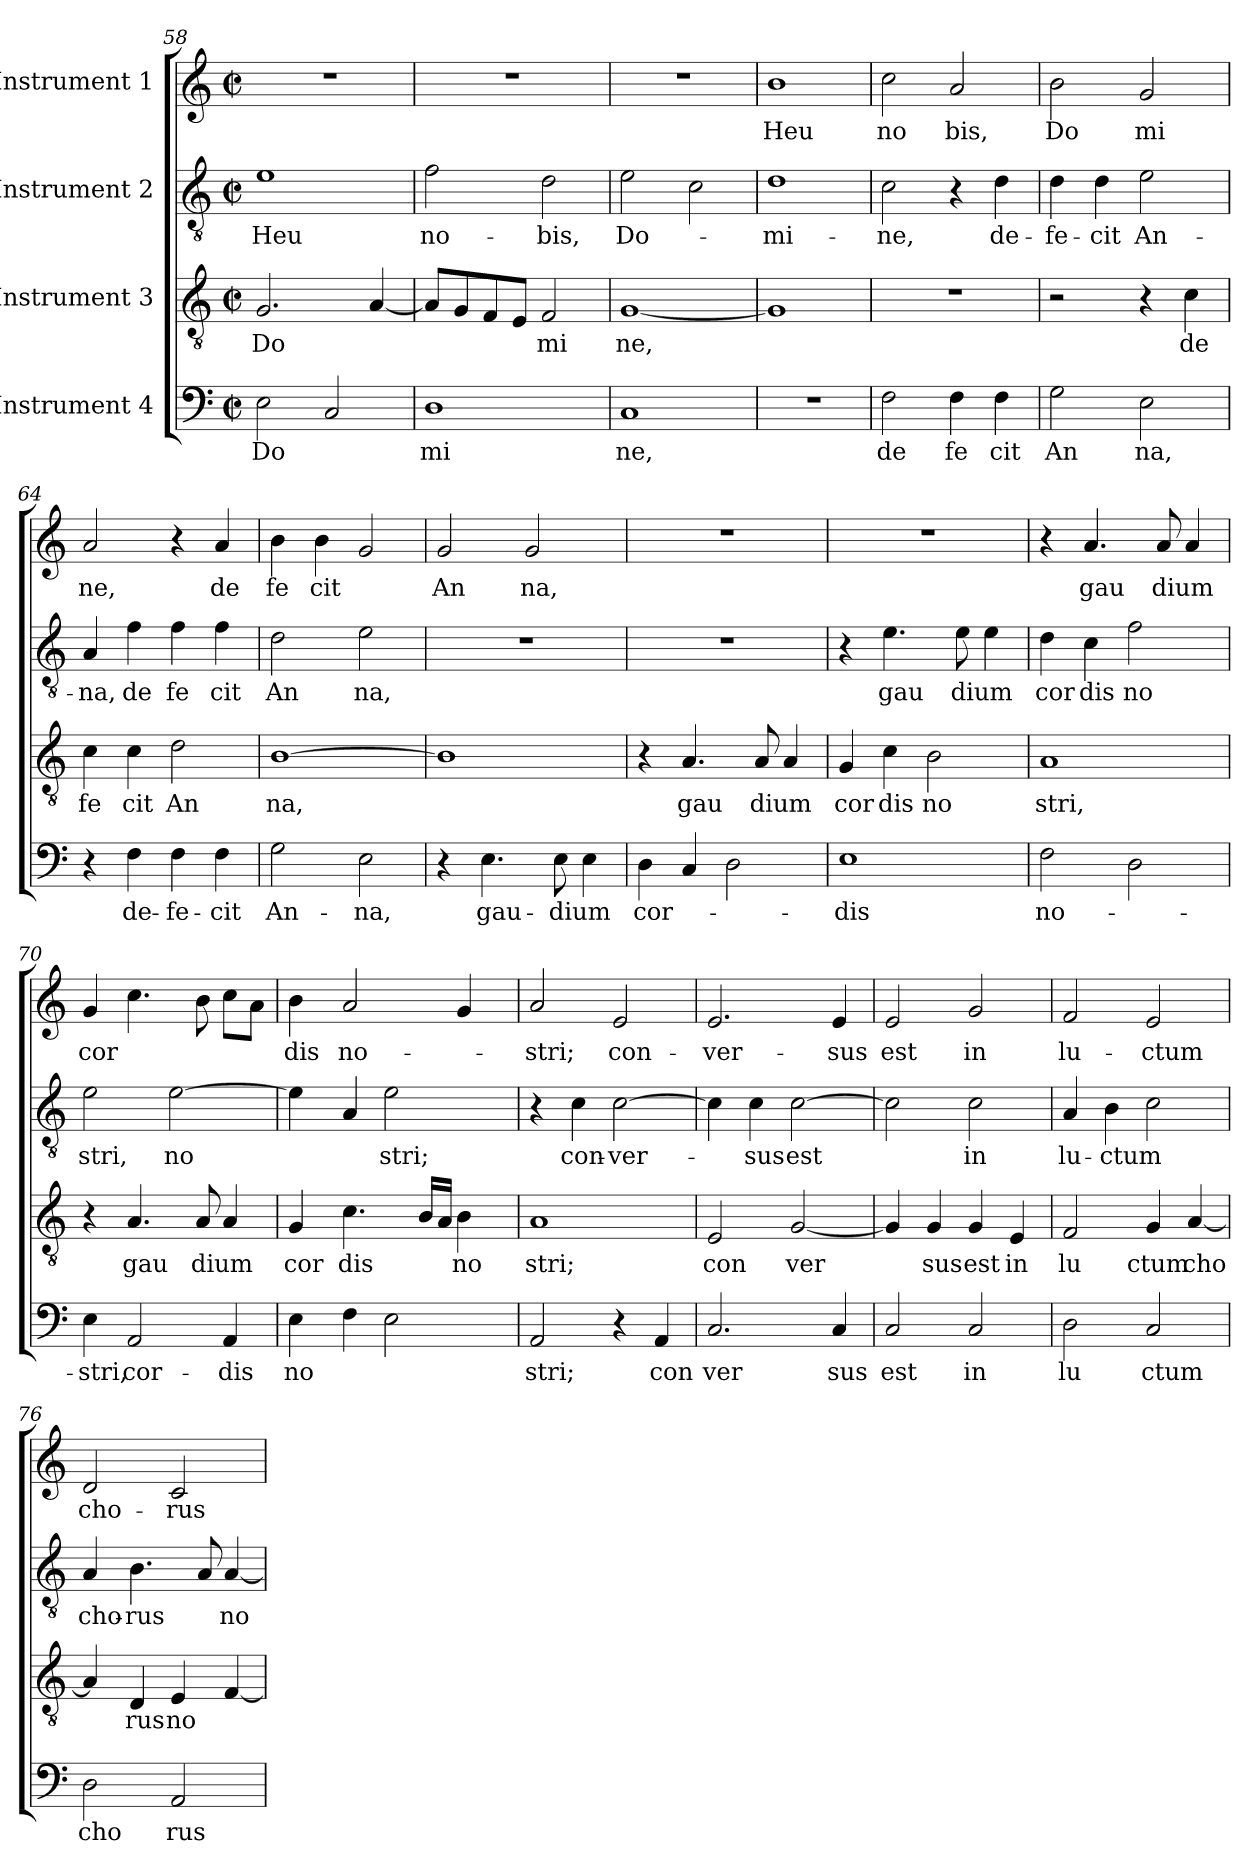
**kern	**text	**kern	**text	**kern	**text	**kern	**text
*part4	*part4	*part3	*part3	*part2	*part2	*part1	*part1
*staff4	*staff4	*staff3	*staff3	*staff2	*staff2	*staff1	*staff1
*I"Instrument 4	*	*I"Instrument 3	*	*I"Instrument 2	*	*I"Instrument 1	*
*clefF4	*	*clefGv2	*	*clefGv2	*	*clefG2	*
*M2/2	*	*M2/2	*	*M2/2	*	*M2/2	*
*met(c|)	*	*met(c|)	*	*met(c|)	*	*met(c|)	*
=58	=58	=58	=58	=58	=58	=58	=58
!	!LO:LY:b	!	!LO:LY:b	!	!LO:LY:b:cj	!	!
2E\	Do	2.G/	Do	1e	Heu	1r	.
2C/	.	.	.	.	.	.	.
.	.	[<4A/	.	.	.	.	.
=59	=59	=59	=59	=59	=59	=59	=59
!	!LO:LY:b:cj	!	!	!	!LO:LY:b:cj	!	!
1D	mi	8A/L]	.	2f\	no-	1r	.
.	.	8G/	.	.	.	.	.
.	.	8F/	.	.	.	.	.
.	.	8E/J	.	.	.	.	.
!	!	!	!LO:LY:b:cj	!	!LO:LY:b:cj	!	!
.	.	2F/	mi	2d\	-bis,	.	.
=60	=60	=60	=60	=60	=60	=60	=60
!	!LO:LY:b:cj	!	!LO:LY:b:cj	!	!LO:LY:b	!	!
1C	ne,	[<1G	ne,	2e\	Do-	1r	.
.	.	.	.	2c\	.	.	.
=61	=61	=61	=61	=61	=61	=61	=61
!	!	!	!	!	!LO:LY:b:cj	!	!LO:LY:b:cj
1r	.	1G]	.	1d	-mi-	1b	Heu
=62	=62	=62	=62	=62	=62	=62	=62
!	!LO:LY:b:cj	!	!	!	!LO:LY:b:cj	!	!LO:LY:b:cj
2F\	de	1r	.	2c\	-ne,	2cc\	no
!	!LO:LY:b:cj	!	!	!	!	!	!LO:LY:b:cj
4F\	fe	.	.	4r	.	2a/	bis,
!	!LO:LY:b:cj	!	!	!	!LO:LY:b:cj	!	!
4F\	cit	.	.	4d\	de-	.	.
=63	=63	=63	=63	=63	=63	=63	=63
!	!LO:LY:b:cj	!	!	!	!LO:LY:b:cj	!	!LO:LY:b:cj
2G\	An	2r	.	4d\	-fe-	2b\	Do
!	!	!	!	!	!LO:LY:b:cj	!	!
.	.	.	.	4d\	-cit	.	.
!	!LO:LY:b:cj	!	!	!	!LO:LY:b:cj	!	!LO:LY:b:cj
2E\	na,	4r	.	2e\	An-	2g/	mi
!	!	!	!LO:LY:b:cj	!	!	!	!
.	.	4c\	de	.	.	.	.
!!LO:PB:g=z
=64	=64	=64	=64	=64	=64	=64	=64
!	!	!	!LO:LY:b:cj	!	!LO:LY:b:cj	!	!LO:LY:b:cj
4r	.	4c\	fe	4A/	-na,	2a/	ne,
!	!LO:LY:b:cj	!	!LO:LY:b:cj	!	!LO:LY:b:cj	!	!
4F\	de-	4c\	cit	4f\	de	.	.
!	!LO:LY:b:cj	!	!LO:LY:b:cj	!	!LO:LY:b:cj	!	!
4F\	-fe-	2d\	An	4f\	fe	4r	.
!	!LO:LY:b:cj	!	!	!	!LO:LY:b:cj	!	!LO:LY:b:cj
4F\	-cit	.	.	4f\	cit	4a/	de
=65	=65	=65	=65	=65	=65	=65	=65
!	!LO:LY:b:cj	!	!LO:LY:b:cj	!	!LO:LY:b:cj	!	!LO:LY:b:cj
2G\	An-	[>1B	na,	2d\	An	4b\	fe
!	!	!	!	!	!	!	!LO:LY:b
.	.	.	.	.	.	4b\	cit
!	!LO:LY:b:cj	!	!	!	!LO:LY:b:cj	!	!
2E\	-na,	.	.	2e\	na,	2g/	.
=66	=66	=66	=66	=66	=66	=66	=66
!	!	!	!	!	!	!	!LO:LY:b:cj
4r	.	1B]	.	1r	.	2g/	An
!	!LO:LY:b:cj	!	!	!	!	!	!
4.E\	gau-	.	.	.	.	.	.
!	!	!	!	!	!	!	!LO:LY:b:cj
.	.	.	.	.	.	2g/	na,
!	!LO:LY:b	!	!	!	!	!	!
8E\	-dium	.	.	.	.	.	.
4E\	.	.	.	.	.	.	.
=67	=67	=67	=67	=67	=67	=67	=67
!	!LO:LY:b	!	!	!	!	!	!
4D\	cor-	4r	.	1r	.	1r	.
!	!	!	!LO:LY:b:cj	!	!	!	!
4C/	.	4.A/	gau	.	.	.	.
2D\	.	.	.	.	.	.	.
!	!	!	!LO:LY:b	!	!	!	!
.	.	8A/	dium	.	.	.	.
.	.	4A/	.	.	.	.	.
=68	=68	=68	=68	=68	=68	=68	=68
!	!LO:LY:b:cj	!	!LO:LY:b:cj	!	!	!	!
1E	-dis	4G/	cor	4r	.	1r	.
!	!	!	!LO:LY:b:cj	!	!LO:LY:b:cj	!	!
.	.	4c\	dis	4.e\	gau	.	.
!	!	!	!LO:LY:b:cj	!	!	!	!
.	.	2B\	no	.	.	.	.
!	!	!	!	!	!LO:LY:b	!	!
.	.	.	.	8e\	dium	.	.
.	.	.	.	4e\	.	.	.
=69	=69	=69	=69	=69	=69	=69	=69
!	!LO:LY:b:cj	!	!LO:LY:b:cj	!	!LO:LY:b:cj	!	!
2F\	no-	1A	stri,	4d\	cor	4r	.
!	!	!	!	!	!LO:LY:b:cj	!	!LO:LY:b:cj
.	.	.	.	4c\	dis	4.a/	gau
!	!	!	!	!	!LO:LY:b:cj	!	!
2D\	.	.	.	2f\	no	.	.
!	!	!	!	!	!	!	!LO:LY:b
.	.	.	.	.	.	8a/	dium
.	.	.	.	.	.	4a/	.
=70	=70	=70	=70	=70	=70	=70	=70
!	!LO:LY:b:cj	!	!	!	!LO:LY:b:cj	!	!LO:LY:b
4E\	-stri,	4r	.	2e\	stri,	4g/	cor
!	!LO:LY:b:cj	!	!LO:LY:b:cj	!	!	!	!
2AA/	cor-	4.A/	gau	.	.	4.cc\	.
!	!	!	!	!	!LO:LY:b:cj	!	!
.	.	.	.	[>2e\	no	.	.
!	!	!	!LO:LY:b	!	!	!	!
.	.	8A/	dium	.	.	8b\	.
!	!LO:LY:b:cj	!	!	!	!	!	!
4AA/	-dis	4A/	.	.	.	8cc\L	.
.	.	.	.	.	.	8a\J	.
!!LO:LB:g=z
=71	=71	=71	=71	=71	=71	=71	=71
!	!LO:LY:b:cj	!	!LO:LY:b:cj	!	!	!	!LO:LY:b:cj
*	*	*	*	*^	*	*	*
4E\	no	4G/	cor	4e\]	16.ryy	.	4b\	dis
.	.	.	.	.	2ryy	.	.	.
!	!	!	!LO:LY:b	!	!	!	!	!LO:LY:b:cj
4F\	.	4.c\	dis	4A/	.	.	2a/	no-
!	!	!	!	!	!	!LO:LY:b:cj	!	!
2E\	.	.	.	2e\	.	stri;	.	.
.	.	.	.	.	4ryy	.	.	.
.	.	16B/L	.	.	.	.	.	.
.	.	16A/J	.	.	.	.	.	.
!	!	!	!LO:LY:b:cj	!	!	!	!	!
.	.	4B\	no	.	.	.	4g/	.
.	.	.	.	.	8ryy	.	.	.
.	.	.	.	.	32ryy	.	.	.
=72	=72	=72	=72	=72	=72	=72	=72	=72
!	!LO:LY:b:cj	!	!LO:LY:b:cj	!	!	!	!	!LO:LY:b:cj
*	*	*	*	*v	*v	*	*	*
2AA/	stri;	1A	stri;	4r	.	2a/	-stri;
!	!	!	!	!	!LO:LY:b:cj	!	!
.	.	.	.	4c\	con-	.	.
!	!	!	!	!	!LO:LY:b	!	!LO:LY:b:cj
4r	.	.	.	[>2c\	-ver-	2e/	con-
!	!LO:LY:b:cj	!	!	!	!	!	!
4AA/	con	.	.	.	.	.	.
=73	=73	=73	=73	=73	=73	=73	=73
!	!LO:LY:b:cj	!	!LO:LY:b:cj	!	!	!	!LO:LY:b:cj
2.C/	ver	2E/	con	4c\]	.	2.e/	-ver-
!	!	!	!	!	!LO:LY:b:cj	!	!
.	.	.	.	4c\	-sus	.	.
!	!	!	!LO:LY:b	!	!LO:LY:b	!	!
.	.	[<2G/	ver	[>2c\	est	.	.
!	!LO:LY:b:cj	!	!	!	!	!	!LO:LY:b:cj
4C/	sus	.	.	.	.	4e/	-sus
=74	=74	=74	=74	=74	=74	=74	=74
!	!LO:LY:b:cj	!	!	!	!	!	!LO:LY:b:cj
2C/	est	4G/]	.	2c\]	.	2e/	est
!	!	!	!LO:LY:b:cj	!	!	!	!
.	.	4G/	sus	.	.	.	.
!	!LO:LY:b:cj	!	!LO:LY:b:cj	!	!LO:LY:b:cj	!	!LO:LY:b:cj
2C/	in	4G/	est	2c\	in	2g/	in
!	!	!	!LO:LY:b:cj	!	!	!	!
.	.	4E/	in	.	.	.	.
=75	=75	=75	=75	=75	=75	=75	=75
!	!LO:LY:b:cj	!	!LO:LY:b:cj	!	!LO:LY:b:cj	!	!LO:LY:b:cj
2D\	lu	2F/	lu	4A/	lu-	2f/	lu-
!	!	!	!	!	!LO:LY:b	!	!
.	.	.	.	4B\	-ctum	.	.
!	!LO:LY:b:cj	!	!LO:LY:b:cj	!	!	!	!LO:LY:b:cj
2C/	ctum	4G/	ctum	2c\	.	2e/	-ctum
!	!	!	!LO:LY:b	!	!	!	!
.	.	[<4A/	cho	.	.	.	.
=76	=76	=76	=76	=76	=76	=76	=76
!	!LO:LY:b:cj	!	!	!	!LO:LY:b:cj	!	!LO:LY:b:cj
2D\	cho	4A/]	.	4A/	cho-	2d/	cho-
!	!	!	!LO:LY:b:cj	!	!LO:LY:b	!	!
.	.	4D/	rus	4.B\	-rus	.	.
!	!LO:LY:b:cj	!	!LO:LY:b:cj	!	!	!	!LO:LY:b:cj
2AA/	rus	4E/	no	.	.	2c/	-rus
.	.	.	.	8A/	.	.	.
!	!	!	!	!	!LO:LY:b:cj	!	!
.	.	[<4F/	.	[<4A/	no-	.	.
=	=	=	=	=	=	=	=
*-	*-	*-	*-	*-	*-	*-	*-
